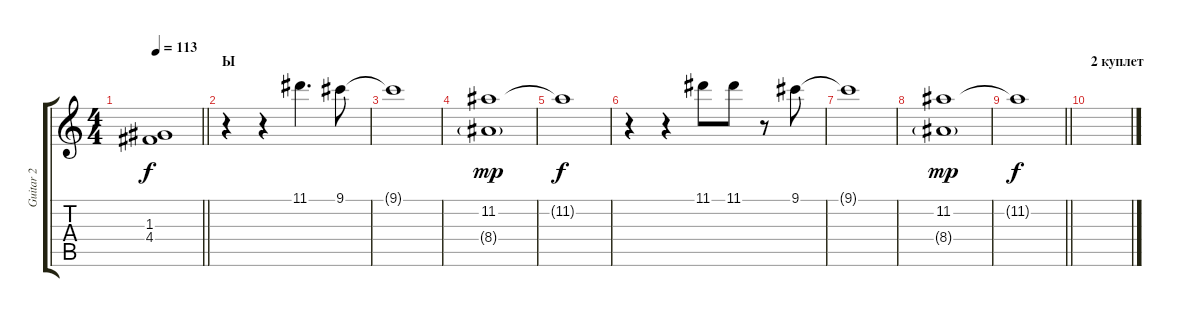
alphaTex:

\track ("Guitar 2" "Guitar 2") {instrument electricguitarjazz}
\staff {score tabs}
\tuning (E4 B3 G3 D3 A2 E2) {hide}
\ts (4 4)
\tempo 113
\clef g2
\barLineRight lightlight
\ks c
(1.3{t} 4.4{t}).1{dy f} |
\section ("" "Ы")
r.4 r.4 11.1.4{d} 9.1.8 |
9.1{t}.1 |
(11.2 8.4{g}).1{dy mp} |
11.2{t}.1{dy f} |
r.4 r.4 11.1.8 11.1.8 r.8 9.1.8 |
9.1{t}.1 |
(11.2 8.4{g}).1{dy mp} |
\barLineRight lightlight
11.2{t}.1{dy f} |
\section ("" "2 куплет")
